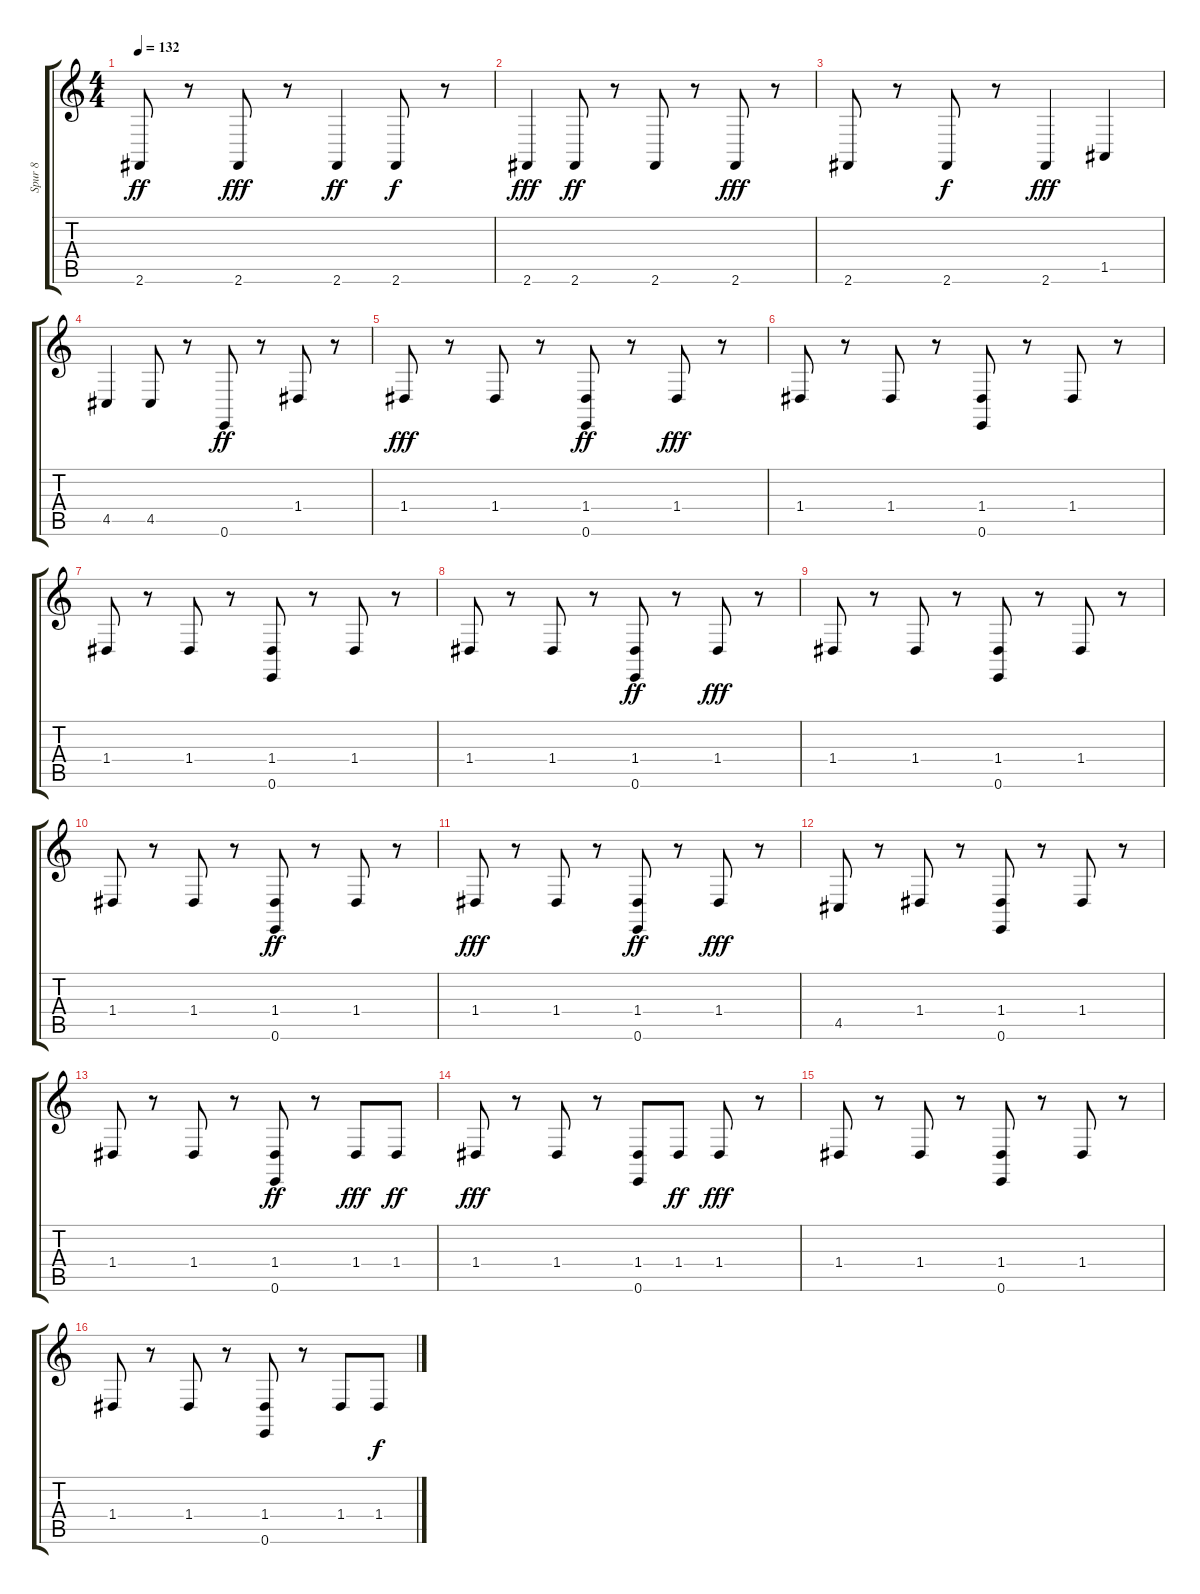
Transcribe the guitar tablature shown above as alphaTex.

\track ("Spur 8" "Spur 8") {instrument celesta}
\staff {score tabs}
\tuning (E4 B3 G3 D3 A2 E2) {hide}
\ts (4 4)
\tempo 132
\clef g2
\ks c
2.6.8{dy ff} r.8 2.6.8{dy fff} r.8 2.6.4{dy ff} 2.6.8{dy f} r.8 |
2.6.4{dy fff} 2.6.8{dy ff} r.8 2.6.8 r.8 2.6.8{dy fff} r.8 |
2.6.8 r.8 2.6.8{dy f} r.8 2.6.4{dy fff} 1.5.4 |
4.5.4 4.5.8 r.8 0.6.8{dy ff} r.8 1.4.8 r.8 |
1.4.8{dy fff} r.8 1.4.8 r.8 (1.4 0.6).8{dy ff} r.8 1.4.8{dy fff} r.8 |
1.4.8 r.8 1.4.8 r.8 (1.4 0.6).8 r.8 1.4.8 r.8 |
1.4.8 r.8 1.4.8 r.8 (1.4 0.6).8 r.8 1.4.8 r.8 |
1.4.8 r.8 1.4.8 r.8 (1.4 0.6).8{dy ff} r.8 1.4.8{dy fff} r.8 |
1.4.8 r.8 1.4.8 r.8 (1.4 0.6).8 r.8 1.4.8 r.8 |
1.4.8 r.8 1.4.8 r.8 (1.4 0.6).8{dy ff} r.8 1.4.8 r.8 |
1.4.8{dy fff} r.8 1.4.8 r.8 (1.4 0.6).8{dy ff} r.8 1.4.8{dy fff} r.8 |
4.5.8 r.8 1.4.8 r.8 (1.4 0.6).8 r.8 1.4.8 r.8 |
1.4.8 r.8 1.4.8 r.8 (1.4 0.6).8{dy ff} r.8 1.4.8{dy fff} 1.4.8{dy ff} |
1.4.8{dy fff} r.8 1.4.8 r.8 (1.4 0.6).8 1.4.8{dy ff} 1.4.8{dy fff} r.8 |
1.4.8 r.8 1.4.8 r.8 (1.4 0.6).8 r.8 1.4.8 r.8 |
1.4.8 r.8 1.4.8 r.8 (1.4 0.6).8 r.8 1.4.8 1.4.8{dy f}
